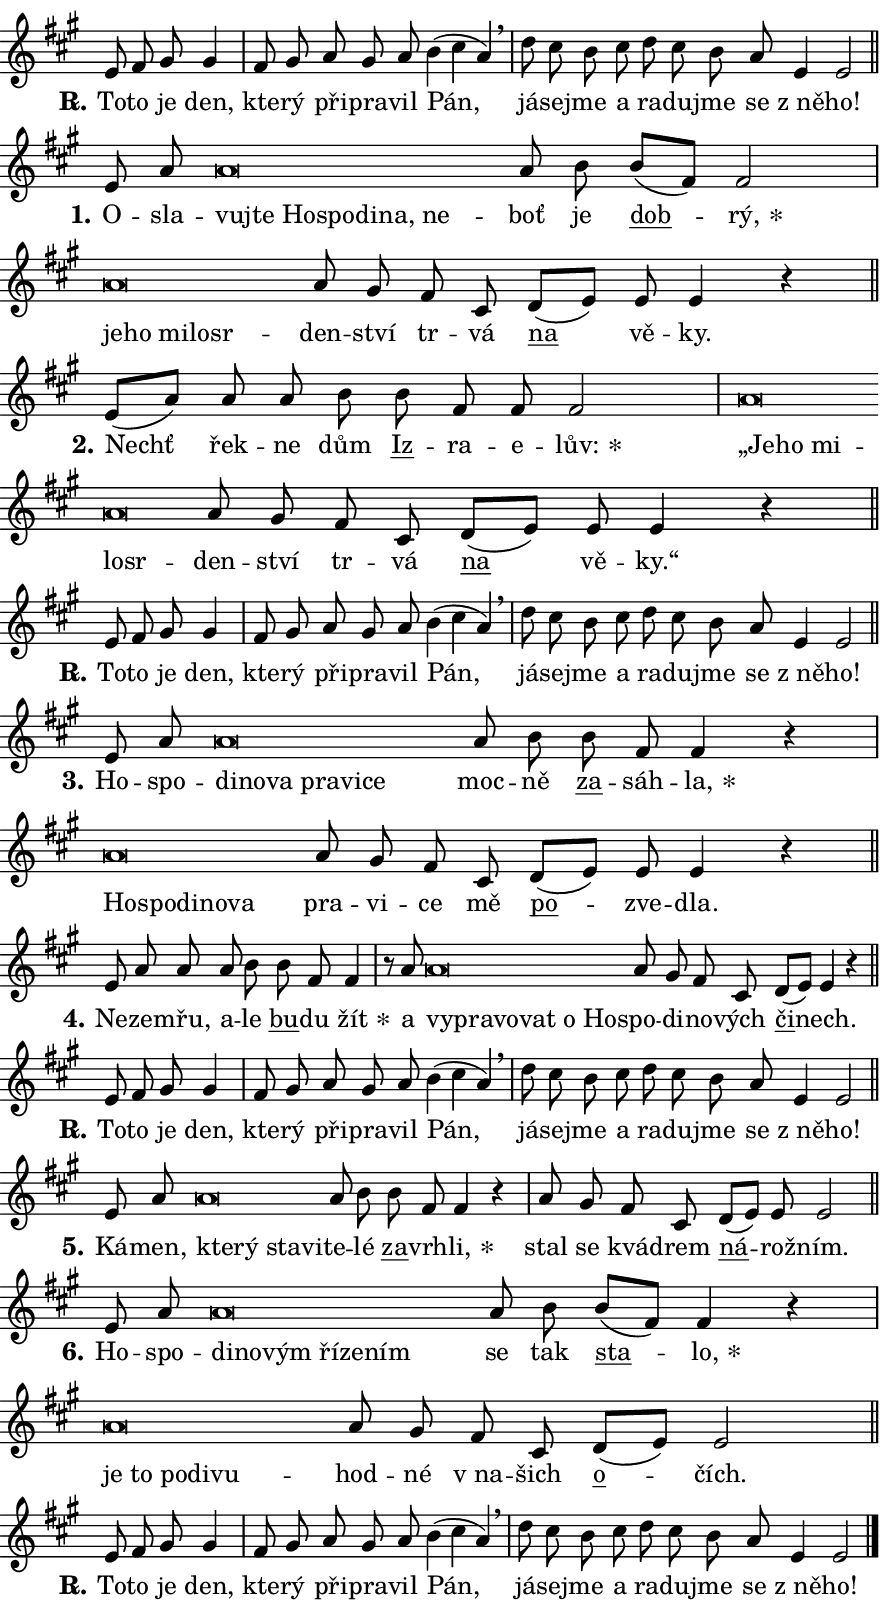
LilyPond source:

\version "2.24.0"
\header { tagline = "" }
\paper {
  indent = 0\cm
  top-margin = 0\cm
  right-margin = 0.13\cm % to fit lyric hyphens
  bottom-margin = 0\cm
  left-margin = 0\cm
  paper-width = 15\cm
  page-breaking = #ly:one-page-breaking
  system-system-spacing.basic-distance = #11
  score-system-spacing.basic-distance = #11
  ragged-last = ##f
}


%% Author: Thomas Morley
%% https://lists.gnu.org/archive/html/lilypond-user/2020-05/msg00002.html
#(define (line-position grob)
"Returns position of @var[grob} in current system:
   @code{'start}, if at first time-step
   @code{'end}, if at last time-step
   @code{'middle} otherwise
"
  (let* ((col (ly:item-get-column grob))
         (ln (ly:grob-object col 'left-neighbor))
         (rn (ly:grob-object col 'right-neighbor))
         (col-to-check-left (if (ly:grob? ln) ln col))
         (col-to-check-right (if (ly:grob? rn) rn col))
         (break-dir-left
           (and
             (ly:grob-property col-to-check-left 'non-musical #f)
             (ly:item-break-dir col-to-check-left)))
         (break-dir-right
           (and
             (ly:grob-property col-to-check-right 'non-musical #f)
             (ly:item-break-dir col-to-check-right))))
        (cond ((eqv? 1 break-dir-left) 'start)
              ((eqv? -1 break-dir-right) 'end)
              (else 'middle))))

#(define (tranparent-at-line-position vctor)
  (lambda (grob)
  "Relying on @code{line-position} select the relevant enry from @var{vctor}.
Used to determine transparency,"
    (case (line-position grob)
      ((end) (not (vector-ref vctor 0)))
      ((middle) (not (vector-ref vctor 1)))
      ((start) (not (vector-ref vctor 2))))))

noteHeadBreakVisibility =
#(define-music-function (break-visibility)(vector?)
"Makes @code{NoteHead}s transparent relying on @var{break-visibility}"
#{
  \override NoteHead.transparent =
    #(tranparent-at-line-position break-visibility)
#})

#(define delete-ledgers-for-transparent-note-heads
  (lambda (grob)
    "Reads whether a @code{NoteHead} is transparent.
If so this @code{NoteHead} is removed from @code{'note-heads} from
@var{grob}, which is supposed to be @code{LedgerLineSpanner}.
As a result ledgers are not printed for this @code{NoteHead}"
    (let* ((nhds-array (ly:grob-object grob 'note-heads))
           (nhds-list
             (if (ly:grob-array? nhds-array)
                 (ly:grob-array->list nhds-array)
                 '()))
           ;; Relies on the transparent-property being done before
           ;; Staff.LedgerLineSpanner.after-line-breaking is executed.
           ;; This is fragile ...
           (to-keep
             (remove
               (lambda (nhd)
                 (ly:grob-property nhd 'transparent #f))
               nhds-list)))
      ;; TODO find a better method to iterate over grob-arrays, similiar
      ;; to filter/remove etc for lists
      ;; For now rebuilt from scratch
      (set! (ly:grob-object grob 'note-heads)  '())
      (for-each
        (lambda (nhd)
          (ly:pointer-group-interface::add-grob grob 'note-heads nhd))
        to-keep))))

squashNotes = {
  \override NoteHead.X-extent = #'(-0.2 . 0.2)
  \override NoteHead.Y-extent = #'(-0.75 . 0)
  \override NoteHead.stencil =
    #(lambda (grob)
       (let ((pos (ly:grob-property grob 'staff-position)))
         (begin
           (if (< pos -7) (display "ERROR: Lower brevis then expected\n") (display ""))
           (if (<= pos -6) ly:text-interface::print ly:note-head::print))))
}
unSquashNotes = {
  \revert NoteHead.X-extent
  \revert NoteHead.Y-extent
  \revert NoteHead.stencil
}

hideNotes = \noteHeadBreakVisibility #begin-of-line-visible
unHideNotes = \noteHeadBreakVisibility #all-visible

% work-around for resetting accidentals
% https://lilypond.org/doc/v2.23/Documentation/notation/displaying-rhythms#unmetered-music
cadenzaMeasure = {
  \cadenzaOff
  \partial 1024 s1024
  \cadenzaOn
}

#(define-markup-command (accent layout props text) (markup?)
  "Underline accented syllable"
  (interpret-markup layout props
    #{\markup \override #'(offset . 4.3) \underline { #text }#}))

responsum = \markup \concat {
  "R" \hspace #-1.05 \path #0.1 #'((moveto 0 0.07) (lineto 0.9 0.8)) \hspace #0.05 "."
}

spaceSize = #0.6828661417322834 % exact space size for TeX Gyre Schola

\layout {
  \context {
    \Staff
    \remove "Time_signature_engraver"
    \override LedgerLineSpanner.after-line-breaking = #delete-ledgers-for-transparent-note-heads
  }
  \context {
    \Lyrics {
      \override LyricSpace.minimum-distance = \spaceSize
      \override LyricText.font-name = #"TeX Gyre Schola"
      \override LyricText.font-size = 1
      \override StanzaNumber.font-name = #"TeX Gyre Schola Bold"
      \override StanzaNumber.font-size = 1
    }
  }
  \context {
    \Score 
    \override NoteHead.text =
      #(lambda (grob) 
        (let ((pos (ly:grob-property grob 'staff-position)))
          #{\markup {
            \combine
              \halign #-0.55 \raise #(if (= pos -6) 0 0.5) \override #'(thickness . 2) \draw-line #'(3.2 . 0)
              \musicglyph "noteheads.sM1"
          }#}))
  }
}

% magnetic-lyrics.ily
%
%   written by
%     Jean Abou Samra <jean@abou-samra.fr>
%     Werner Lemberg <wl@gnu.org>
%
%   adapted by
%     Jiri Hon <jiri.hon@gmail.com>
%
% Version 2022-Apr-15

% https://www.mail-archive.com/lilypond-user@gnu.org/msg149350.html

#(define (Left_hyphen_pointer_engraver context)
   "Collect syllable-hyphen-syllable occurrences in lyrics and store
them in properties.  This engraver only looks to the left.  For
example, if the lyrics input is @code{foo -- bar}, it does the
following.

@itemize @bullet
@item
Set the @code{text} property of the @code{LyricHyphen} grob between
@q{foo} and @q{bar} to @code{foo}.

@item
Set the @code{left-hyphen} property of the @code{LyricText} grob with
text @q{foo} to the @code{LyricHyphen} grob between @q{foo} and
@q{bar}.
@end itemize

Use this auxiliary engraver in combination with the
@code{lyric-@/text::@/apply-@/magnetic-@/offset!} hook."
   (let ((hyphen #f)
         (text #f))
     (make-engraver
      (acknowledgers
       ((lyric-syllable-interface engraver grob source-engraver)
        (set! text grob)))
      (end-acknowledgers
       ((lyric-hyphen-interface engraver grob source-engraver)
        ;(when (not (grob::has-interface grob 'lyric-space-interface))
          (set! hyphen grob)));)
      ((stop-translation-timestep engraver)
       (when (and text hyphen)
         (ly:grob-set-object! text 'left-hyphen hyphen))
       (set! text #f)
       (set! hyphen #f)))))

#(define (lyric-text::apply-magnetic-offset! grob)
   "If the space between two syllables is less than the value in
property @code{LyricText@/.details@/.squash-threshold}, move the right
syllable to the left so that it gets concatenated with the left
syllable.

Use this function as a hook for
@code{LyricText@/.after-@/line-@/breaking} if the
@code{Left_@/hyphen_@/pointer_@/engraver} is active."
   (let ((hyphen (ly:grob-object grob 'left-hyphen #f)))
     (when hyphen
       (let ((left-text (ly:spanner-bound hyphen LEFT)))
         (when (grob::has-interface left-text 'lyric-syllable-interface)
           (let* ((common (ly:grob-common-refpoint grob left-text X))
                  (this-x-ext (ly:grob-extent grob common X))
                  (left-x-ext
                   (begin
                     ;; Trigger magnetism for left-text.
                     (ly:grob-property left-text 'after-line-breaking)
                     (ly:grob-extent left-text common X)))
                  ;; `delta` is the gap width between two syllables.
                  (delta (- (interval-start this-x-ext)
                            (interval-end left-x-ext)))
                  (details (ly:grob-property grob 'details))
                  (threshold (assoc-get 'squash-threshold details 0.2)))
             (when (< delta threshold)
               (let* (;; We have to manipulate the input text so that
                      ;; ligatures crossing syllable boundaries are not
                      ;; disabled.  For languages based on the Latin
                      ;; script this is essentially a beautification.
                      ;; However, for non-Western scripts it can be a
                      ;; necessity.
                      (lt (ly:grob-property left-text 'text))
                      (rt (ly:grob-property grob 'text))
                      (is-space (grob::has-interface hyphen 'lyric-space-interface))
                      (space (if is-space " " ""))
                      (extra-delta (if is-space spaceSize 0))
                      ;; Append new syllable.
                      (ltrt-space (if (and (string? lt) (string? rt))
                                (string-append lt space rt)
                                (make-concat-markup (list lt space rt))))
                      ;; Right-align `ltrt` to the right side.
                      (ltrt-space-markup (grob-interpret-markup
                               grob
                               (make-translate-markup
                                (cons (interval-length this-x-ext) 0)
                                (make-right-align-markup ltrt-space)))))
                 (begin
                   ;; Don't print `left-text`.
                   (ly:grob-set-property! left-text 'stencil #f)
                   ;; Set text and stencil (which holds all collected
                   ;; syllables so far) and shift it to the left.
                   (ly:grob-set-property! grob 'text ltrt-space)
                   (ly:grob-set-property! grob 'stencil ltrt-space-markup)
                   (ly:grob-translate-axis! grob (- (- delta extra-delta)) X))))))))))


#(define (lyric-hyphen::displace-bounds-first grob)
   ;; Make very sure this callback isn't triggered too early.
   (let ((left (ly:spanner-bound grob LEFT))
         (right (ly:spanner-bound grob RIGHT)))
     (ly:grob-property left 'after-line-breaking)
     (ly:grob-property right 'after-line-breaking)
     (ly:lyric-hyphen::print grob)))

squashThreshold = #0.4

\layout {
  \context {
    \Lyrics
    \consists #Left_hyphen_pointer_engraver
    \override LyricText.after-line-breaking =
      #lyric-text::apply-magnetic-offset!
    \override LyricHyphen.stencil = #lyric-hyphen::displace-bounds-first
    \override LyricText.details.squash-threshold = \squashThreshold
    \override LyricHyphen.minimum-distance = 0
    \override LyricHyphen.minimum-length = \squashThreshold
  }
}

squashText = \override LyricText.details.squash-threshold = 9999
unSquashText = \override LyricText.details.squash-threshold = \squashThreshold

leftText = \override LyricText.self-alignment-X = #LEFT
unLeftText = \revert LyricText.self-alignment-X

starOffset = #(lambda (grob) 
                (let ((x_offset (ly:self-alignment-interface::aligned-on-x-parent grob)))
                  (if (= x_offset 0) 0 (+ x_offset 1.2))))

star = #(define-music-function (syllable)(string?)
"Append star separator at the end of a syllable"
#{
  \once \override LyricText.X-offset = #starOffset
  \lyricmode { \markup {
    #syllable
    \override #'((font-name . "TeX Gyre Schola Bold")) \hspace #0.2 \lower #0.65 \larger "*"
  } }
#})

starAccent = #(define-music-function (syllable)(string?)
"Append star separator at the end of a syllable and make accent"
#{
  \once \override LyricText.X-offset = #starOffset
  \lyricmode { \markup {
    \accent #syllable
    \override #'((font-name . "TeX Gyre Schola Bold")) \hspace #0.2 \lower #0.65 \larger "*"
  } }
#})

breath = #(define-music-function (syllable)(string?)
"Append breathing indicator at the end of a syllable"
#{
  \lyricmode { \markup { #syllable "+" } }
#})

optionalBreath = #(define-music-function (syllable)(string?)
"Append optional breathing indicator at the end of a syllable"
#{
  \lyricmode { \markup { #syllable "(+)" } }
#})


\score {
    <<
        \new Voice = "melody" { \cadenzaOn \key a \major \relative { e'8 fis gis gis4 \cadenzaMeasure \bar "|" fis8 gis a gis a \bar "" b4( cis a) \breathe \cadenzaMeasure \bar "|" d8 cis b cis \bar "" d cis b a \bar "" e4 e2 \cadenzaMeasure \bar "||" \break } }
        \new Lyrics \lyricsto "melody" { \lyricmode { \set stanza = \responsum
To -- to je den, kte -- rý při -- pra -- vil Pán, já -- sej -- me a ra -- du -- jme se "z ně" -- ho! } }
    >>
    \layout {}
}

\score {
    <<
        \new Voice = "melody" { \cadenzaOn \key a \major \relative { e'8 a \bar "" \squashNotes a\breve*1/16 \hideNotes \breve*1/16 \bar "" \breve*1/16 \bar "" \breve*1/16 \bar "" \breve*1/16 \bar "" \breve*1/16 \breve*1/16 \bar "" \unHideNotes \unSquashNotes a8 b \bar "" b[( fis)] fis2 \cadenzaMeasure \bar "|" \squashNotes a\breve*1/16 \hideNotes \breve*1/16 \bar "" \breve*1/16 \bar "" \breve*1/16 \breve*1/16 \bar "" \unHideNotes \unSquashNotes a8 gis fis cis \bar "" d[( e)] e e4 r \cadenzaMeasure \bar "||" \break } }
        \new Lyrics \lyricsto "melody" { \lyricmode { \set stanza = "1."
O -- sla -- \leftText vuj -- \squashText te Ho -- spo -- di -- na, ne -- \unLeftText \unSquashText boť je \markup \accent dob -- \star rý, \leftText je -- \squashText ho mi -- lo -- sr -- \unLeftText \unSquashText den -- ství tr -- vá \markup \accent na vě -- ky. } }
    >>
    \layout {}
}

\score {
    <<
        \new Voice = "melody" { \cadenzaOn \key a \major \relative { e'8[( a)] a a b \bar "" b fis fis fis2 \cadenzaMeasure \bar "|" \squashNotes a\breve*1/16 \hideNotes \breve*1/16 \bar "" \breve*1/16 \bar "" \breve*1/16 \breve*1/16 \bar "" \unHideNotes \unSquashNotes a8 gis fis cis \bar "" d[( e)] e e4 r \cadenzaMeasure \bar "||" \break } }
        \new Lyrics \lyricsto "melody" { \lyricmode { \set stanza = "2."
Nechť řek -- ne dům \markup \accent Iz -- ra -- e -- \star lův: \leftText „Je -- \squashText ho mi -- lo -- sr -- \unLeftText \unSquashText den -- ství tr -- vá \markup \accent na vě -- ky.“ } }
    >>
    \layout {}
}

\score {
    <<
        \new Voice = "melody" { \cadenzaOn \key a \major \relative { e'8 fis gis gis4 \cadenzaMeasure \bar "|" fis8 gis a gis a \bar "" b4( cis a) \breathe \cadenzaMeasure \bar "|" d8 cis b cis \bar "" d cis b a \bar "" e4 e2 \cadenzaMeasure \bar "||" \break } }
        \new Lyrics \lyricsto "melody" { \lyricmode { \set stanza = \responsum
To -- to je den, kte -- rý při -- pra -- vil Pán, já -- sej -- me a ra -- du -- jme se "z ně" -- ho! } }
    >>
    \layout {}
}

\score {
    <<
        \new Voice = "melody" { \cadenzaOn \key a \major \relative { e'8 a \bar "" \squashNotes a\breve*1/16 \hideNotes \breve*1/16 \bar "" \breve*1/16 \bar "" \breve*1/16 \bar "" \breve*1/16 \breve*1/16 \bar "" \unHideNotes \unSquashNotes a8 b \bar "" b fis fis4 r \cadenzaMeasure \bar "|" \squashNotes a\breve*1/16 \hideNotes \breve*1/16 \bar "" \breve*1/16 \bar "" \breve*1/16 \breve*1/16 \bar "" \unHideNotes \unSquashNotes a8 gis fis cis \bar "" d[( e)] e e4 r \cadenzaMeasure \bar "||" \break } }
        \new Lyrics \lyricsto "melody" { \lyricmode { \set stanza = "3."
Ho -- spo -- \leftText di -- \squashText no -- va pra -- vi -- ce \unLeftText \unSquashText moc -- ně \markup \accent za -- sáh -- \star la, \leftText Ho -- \squashText spo -- di -- no -- va \unLeftText \unSquashText pra -- vi -- ce mě \markup \accent po -- zve -- dla. } }
    >>
    \layout {}
}

\score {
    <<
        \new Voice = "melody" { \cadenzaOn \key a \major \relative { e'8 a a a b \bar "" b fis fis4 \cadenzaMeasure \bar "|" r8 a \squashNotes a\breve*1/16 \hideNotes \breve*1/16 \bar "" \breve*1/16 \bar "" \breve*1/16 \bar "" \breve*1/16 \breve*1/16 \bar "" \unHideNotes \unSquashNotes a8 gis fis cis \bar "" d[( e)] e4 r \cadenzaMeasure \bar "||" \break } }
        \new Lyrics \lyricsto "melody" { \lyricmode { \set stanza = "4."
Ne -- ze -- mřu, a -- le \markup \accent bu -- du \star žít a \leftText vy -- \squashText pra -- vo -- vat o Ho -- \unLeftText \unSquashText spo -- di -- no -- vých \markup \accent či -- nech. } }
    >>
    \layout {}
}

\score {
    <<
        \new Voice = "melody" { \cadenzaOn \key a \major \relative { e'8 fis gis gis4 \cadenzaMeasure \bar "|" fis8 gis a gis a \bar "" b4( cis a) \breathe \cadenzaMeasure \bar "|" d8 cis b cis \bar "" d cis b a \bar "" e4 e2 \cadenzaMeasure \bar "||" \break } }
        \new Lyrics \lyricsto "melody" { \lyricmode { \set stanza = \responsum
To -- to je den, kte -- rý při -- pra -- vil Pán, já -- sej -- me a ra -- du -- jme se "z ně" -- ho! } }
    >>
    \layout {}
}

\score {
    <<
        \new Voice = "melody" { \cadenzaOn \key a \major \relative { e'8 a \bar "" \squashNotes a\breve*1/16 \hideNotes \breve*1/16 \bar "" \breve*1/16 \breve*1/16 \bar "" \unHideNotes \unSquashNotes a8 b \bar "" b fis fis4 r \cadenzaMeasure \bar "|" a8 gis fis cis \bar "" d[( e)] e e2 \cadenzaMeasure \bar "||" \break } }
        \new Lyrics \lyricsto "melody" { \lyricmode { \set stanza = "5."
Ká -- men, \leftText kte -- \squashText rý sta -- vi -- \unLeftText \unSquashText te -- lé \markup \accent za -- vrh -- \star li, stal se kvá -- drem \markup \accent ná -- rož -- ním. } }
    >>
    \layout {}
}

\score {
    <<
        \new Voice = "melody" { \cadenzaOn \key a \major \relative { e'8 a \bar "" \squashNotes a\breve*1/16 \hideNotes \breve*1/16 \bar "" \breve*1/16 \bar "" \breve*1/16 \bar "" \breve*1/16 \breve*1/16 \bar "" \unHideNotes \unSquashNotes a8 b \bar "" b[( fis)] fis4 r \cadenzaMeasure \bar "|" \squashNotes a\breve*1/16 \hideNotes \breve*1/16 \bar "" \breve*1/16 \bar "" \breve*1/16 \breve*1/16 \bar "" \unHideNotes \unSquashNotes a8 gis fis cis \bar "" d[( e)] e2 \cadenzaMeasure \bar "||" \break } }
        \new Lyrics \lyricsto "melody" { \lyricmode { \set stanza = "6."
Ho -- spo -- \leftText di -- \squashText no -- vým ří -- ze -- ním \unLeftText \unSquashText se tak \markup \accent sta -- \star lo, \leftText je \squashText to po -- di -- vu -- \unLeftText \unSquashText hod -- né "v na" -- šich \markup \accent o -- čích. } }
    >>
    \layout {}
}

\score {
    <<
        \new Voice = "melody" { \cadenzaOn \key a \major \relative { e'8 fis gis gis4 \cadenzaMeasure \bar "|" fis8 gis a gis a \bar "" b4( cis a) \breathe \cadenzaMeasure \bar "|" d8 cis b cis \bar "" d cis b a \bar "" e4 e2 \cadenzaMeasure \bar "||" \break } \bar "|." }
        \new Lyrics \lyricsto "melody" { \lyricmode { \set stanza = \responsum
To -- to je den, kte -- rý při -- pra -- vil Pán, já -- sej -- me a ra -- du -- jme se "z ně" -- ho! } }
    >>
    \layout {}
}
